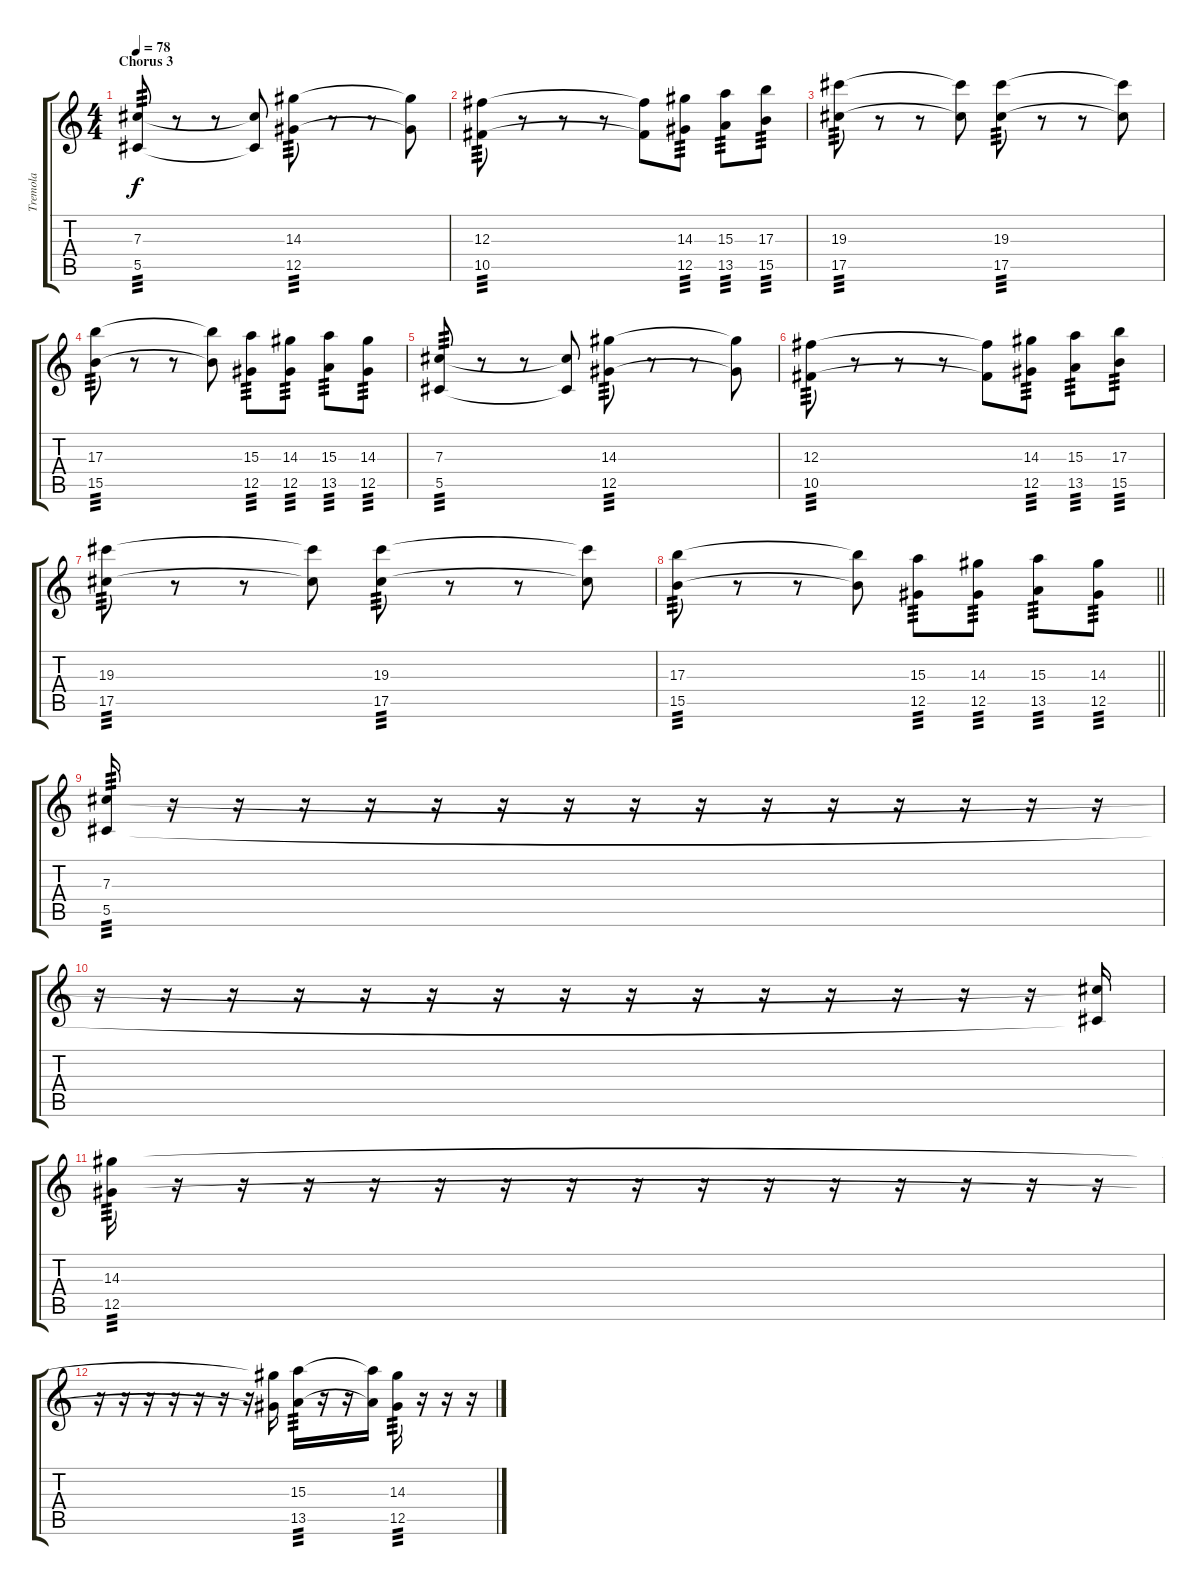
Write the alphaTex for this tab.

\track ("Tremola" "Tremola") {instrument distortionguitar}
\staff {score tabs}
\tuning (Eb4 Bb3 Gb3 Db3 Ab2 Db2) {hide}
\ts (4 4)
\section ("" "Chorus 3")
\tempo 78
\clef g2
\ks c
(7.3 5.5).8{tp 3 dy f volume 10} r.8 r.8 (7.3{t} 5.5{t}).8 (14.3 12.5).8{tp 3} r.8 r.8 (14.3{t} 12.5{t}).8 |
(12.3 10.5).8{tp 3} r.8 r.8 r.8 (12.3{t} 10.5{t}).8 (14.3 12.5).8{tp 3} (15.3 13.5).8{tp 3} (17.3 15.5).8{tp 3} |
(19.3 17.5).8{tp 3} r.8 r.8 (19.3{t} 17.5{t}).8 (19.3 17.5).8{tp 3} r.8 r.8 (19.3{t} 17.5{t}).8 |
(17.3 15.5).8{tp 3} r.8 r.8 (17.3{t} 15.5{t}).8 (15.3 12.5).8{tp 3} (14.3 12.5).8{tp 3} (15.3 13.5).8{tp 3} (14.3 12.5).8{tp 3} |
(7.3 5.5).8{tp 3} r.8 r.8 (7.3{t} 5.5{t}).8 (14.3 12.5).8{tp 3} r.8 r.8 (14.3{t} 12.5{t}).8 |
(12.3 10.5).8{tp 3} r.8 r.8 r.8 (12.3{t} 10.5{t}).8 (14.3 12.5).8{tp 3} (15.3 13.5).8{tp 3} (17.3 15.5).8{tp 3} |
(19.3 17.5).8{tp 3} r.8 r.8 (19.3{t} 17.5{t}).8 (19.3 17.5).8{tp 3} r.8 r.8 (19.3{t} 17.5{t}).8 |
\barLineRight lightlight
(17.3 15.5).8{tp 3} r.8 r.8 (17.3{t} 15.5{t}).8 (15.3 12.5).8{tp 3} (14.3 12.5).8{tp 3} (15.3 13.5).8{tp 3} (14.3 12.5).8{tp 3} |
(7.3 5.5).16{tp 3 volume 16} r.16 r.16 r.16 r.16 r.16 r.16 r.16 r.16 r.16 r.16 r.16 r.16 r.16 r.16 r.16 |
r.16 r.16 r.16 r.16 r.16 r.16 r.16 r.16 r.16 r.16 r.16 r.16 r.16 r.16 r.16 (7.3{t} 5.5{t}).16 |
(14.3 12.5).16{tp 3} r.16 r.16 r.16 r.16 r.16 r.16 r.16 r.16 r.16 r.16 r.16 r.16 r.16 r.16 r.16 |
r.16 r.16 r.16 r.16 r.16 r.16 r.16 (14.3{t} 12.5{t}).16 (15.3 13.5).16{tp 3} r.16 r.16 (15.3{t} 13.5{t}).16 (14.3 12.5).16{tp 3} r.16 r.16 r.16
